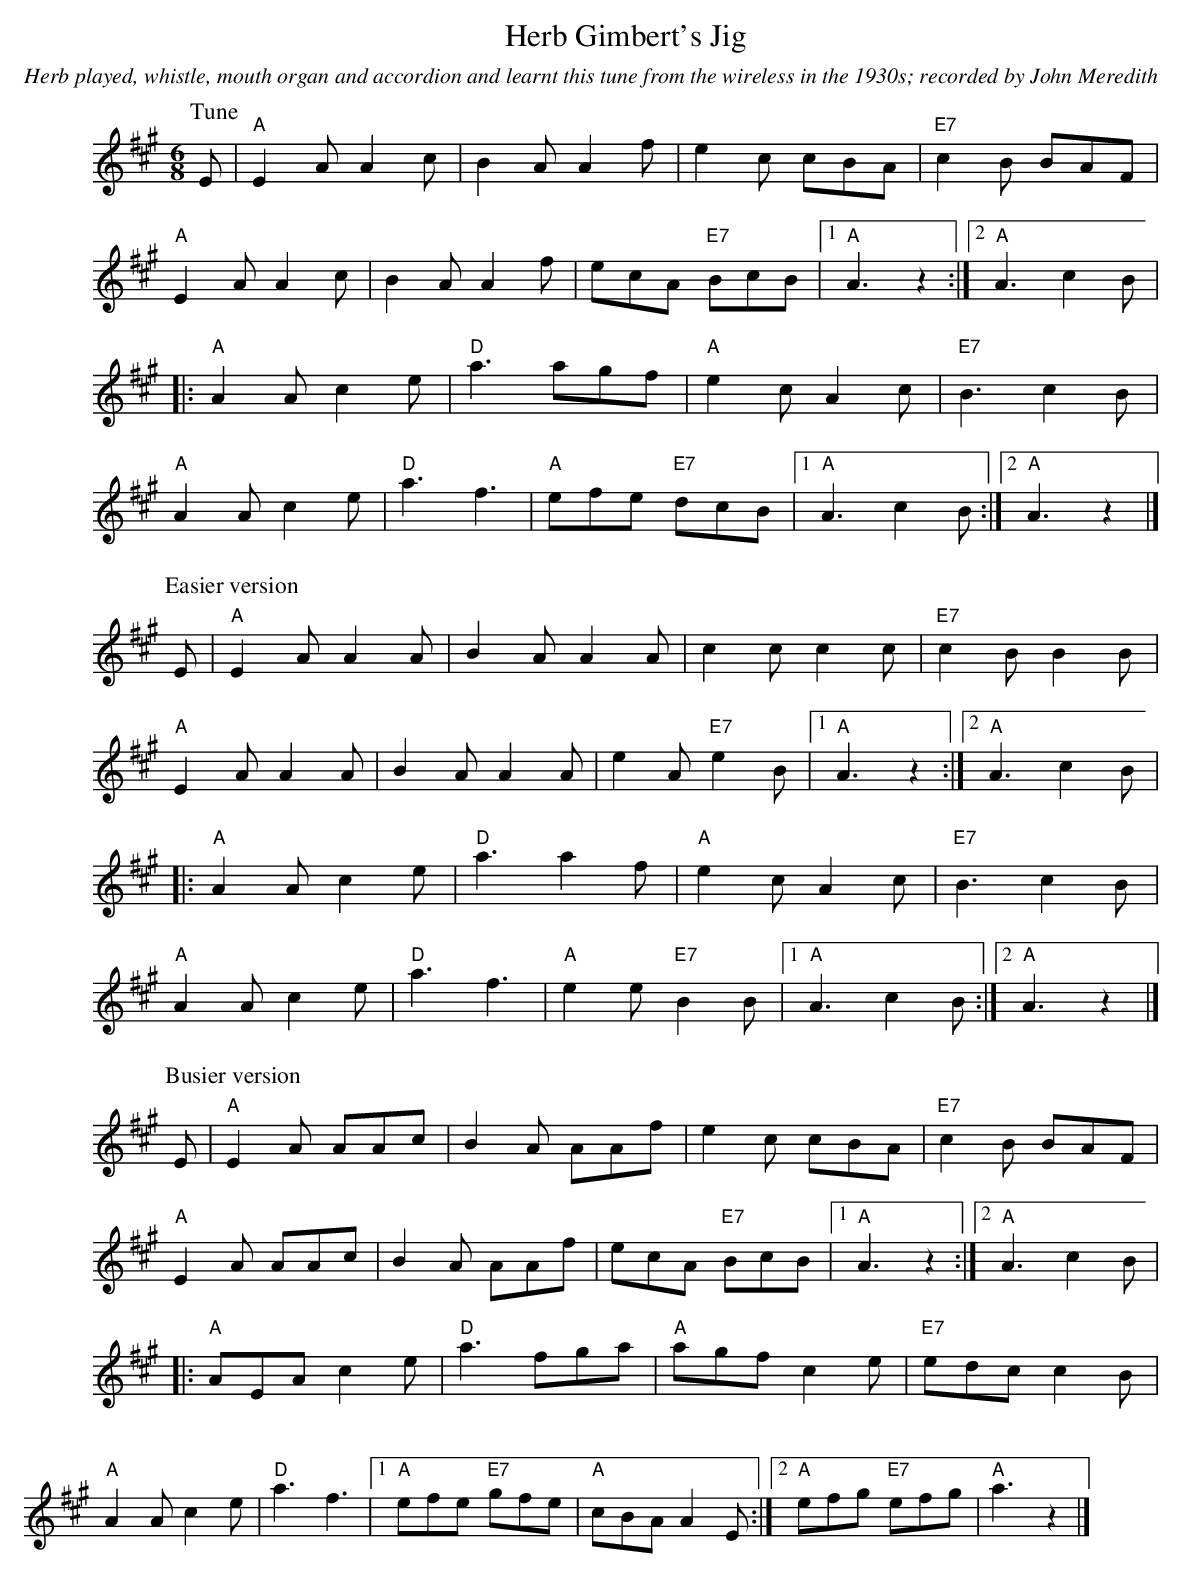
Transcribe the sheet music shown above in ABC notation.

X:1
T:Herb Gimbert's Jig
C:Herb played, whistle, mouth organ and accordion and learnt this tune from the wireless in the 1930s; recorded by John Meredith
M:6/8
L:1/8
K:Amaj
P:Tune
E|"A"E2AA2c|B2AA2f|e2c cBA|"E7"c2B BAF|
"A"E2AA2c|B2AA2f|ecA "E7"BcB|1 "A"A3 z2:|2 "A"A3c2B|
|:"A"A2Ac2e|"D"a3 agf|"A"e2cA2c|"E7"B3c2B|
"A"A2Ac2e|"D"a3f3|"A"efe "E7"dcB|1 "A"A3c2B:|2 "A"A3z2|]
P:Easier version
E|"A"E2AA2A|B2AA2A|c2c c2c|"E7"c2B B2B|
"A"E2AA2A|B2AA2A|e2A "E7"e2B|1 "A"A3 z2:|2 "A"A3c2B|
|:"A"A2Ac2e|"D"a3 a2f|"A"e2cA2c|"E7"B3c2B|
"A"A2Ac2e|"D"a3f3|"A"e2e "E7"B2B|1 "A"A3c2B:|2 "A"A3z2|]
P:Busier version
E|"A"E2A AAc|B2A AAf|e2c cBA|"E7"c2B BAF|
"A"E2A AAc|B2A AAf|ecA "E7"BcB|1 "A"A3 z2:|2 "A"A3c2B|
|:"A"AEAc2e|"D"a3 fga|"A"agfc2e|"E7"edc c2B|
"A"A2Ac2e|"D"a3f3|1"A"efe "E7"gfe| "A"cBA A2E:|2"A"efg "E7"efg| "A"a3z2|]
